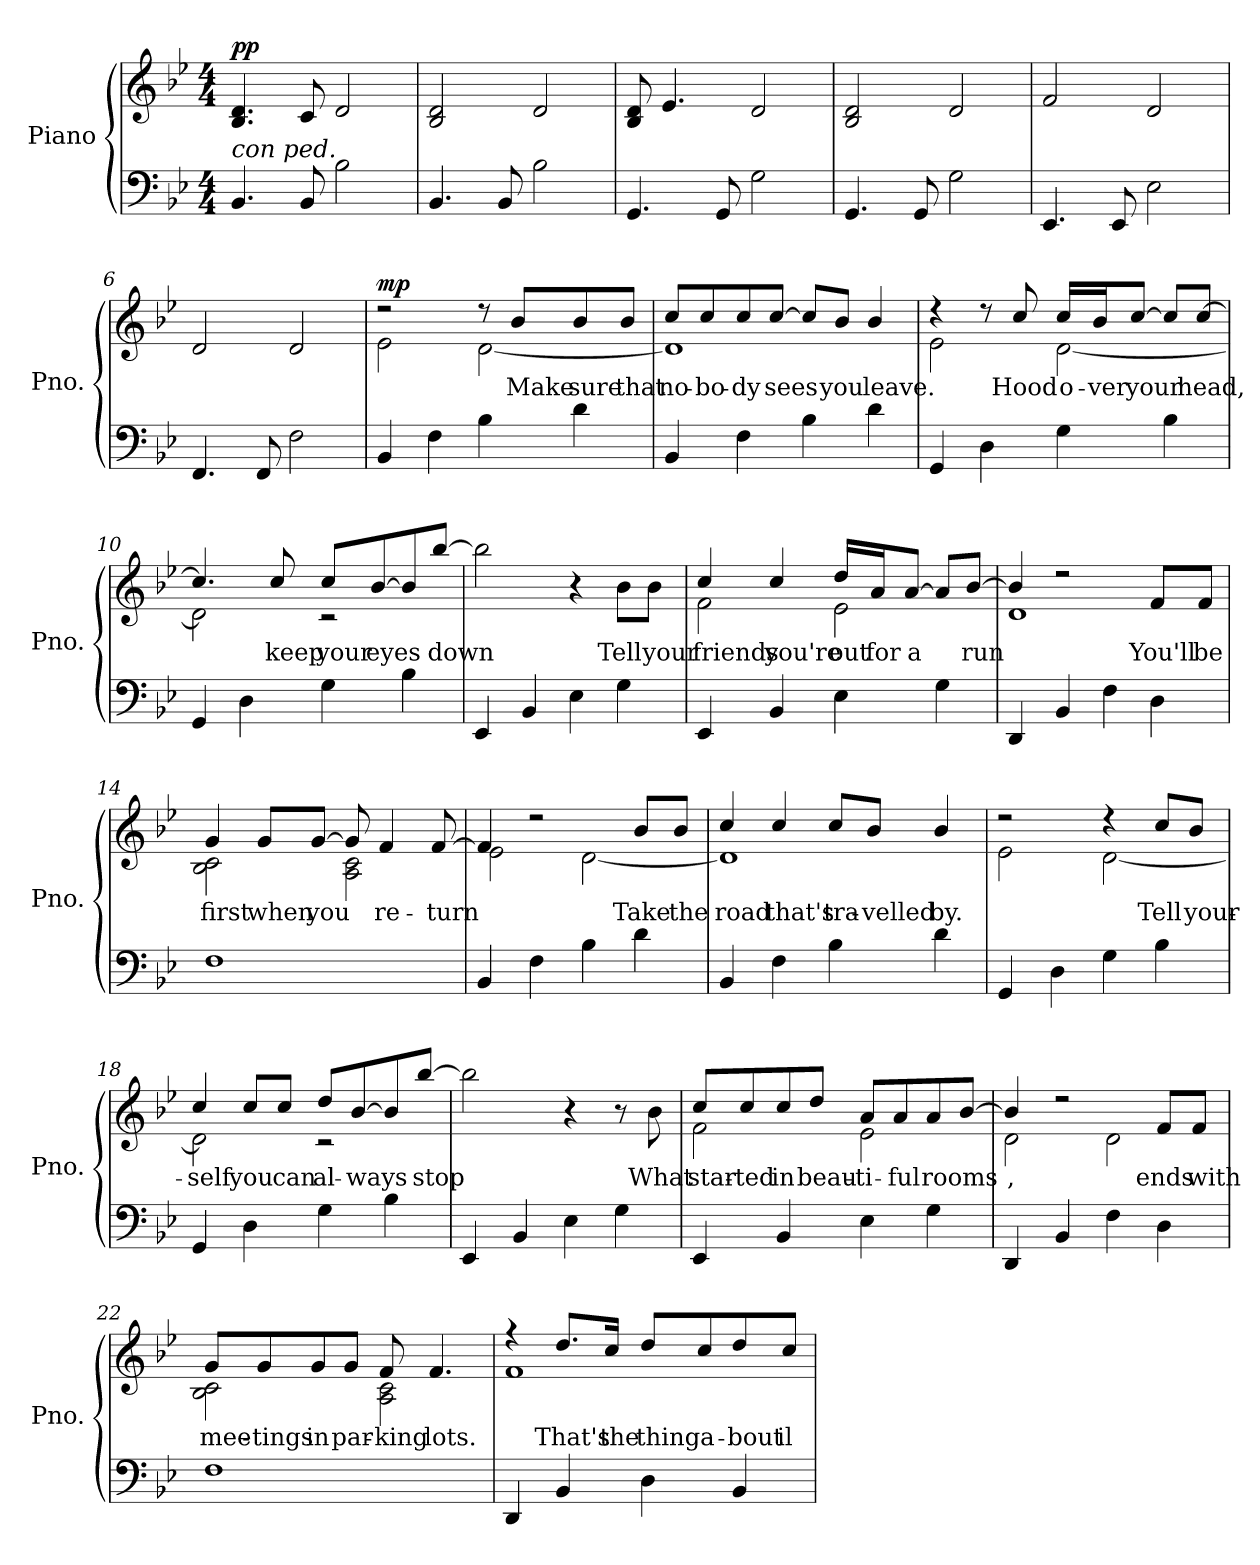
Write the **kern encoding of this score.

**kern	**kern	**text	**dynam
*part1	*part1	*part1	*part1
*staff2	*staff1	*staff1	*staff1/2
*I"Piano	*	*	*
*I'Pno.	*	*	*
*clefF4	*clefG2	*	*
*k[b-e-]	*k[b-e-]	*	*
*M4/4	*M4/4	*	*
*MM130	*MM130	*	*
=1	=1	=1	=1
!LO:TX:a:i:t=con ped.	!	!	!
!	!	!	!LO:DY:b
4.BB-/	4.B-/ 4.d/	.	pp
8BB-/	8c/	.	.
2B-\	2d/	.	.
=2	=2	=2	=2
4.BB-/	2B-/ 2d/	.	.
8BB-/	.	.	.
2B-\	2d/	.	.
=3	=3	=3	=3
4.GG/	8B-/ 8d/	.	.
.	4.e-/	.	.
8GG/	.	.	.
2G\	2d/	.	.
=4	=4	=4	=4
4.GG/	2B-/ 2d/	.	.
8GG/	.	.	.
2G\	2d/	.	.
=5	=5	=5	=5
4.EE-/	2f/	.	.
8EE-/	.	.	.
2E-\	2d/	.	.
=6	=6	=6	=6
4.FF/	2d/	.	.
8FF/	.	.	.
2F\	2d/	.	.
!!LO:LB:g=z
=7	=7	=7	=7
*	*^	*	*
!	!	!	!	!LO:DY:b
4BB-/	2r	2e-\	.	mp
4F\	.	.	.	.
4B-\	8r	[2d\	.	.
!	!	!	!LO:LY:b	!
.	8b-/L	.	Make	.
!	!	!	!LO:LY:b	!
4d\	8b-/	.	sure	.
!	!	!	!LO:LY:b	!
.	8b-/J	.	that	.
=8	=8	=8	=8	=8
!	!	!	!LO:LY:b	!
4BB-/	8cc/L	1d]	no-	.
!	!	!	!LO:LY:b	!
.	8cc/	.	-bo-	.
!	!	!	!LO:LY:b	!
4F\	8cc/	.	-dy	.
!	!	!	!LO:LY:b	!
.	[8cc/J	.	sees	.
4B-\	8cc/L]	.	.	.
!	!	!	!LO:LY:b	!
.	8b-/J	.	you	.
!	!	!	!LO:LY:b	!
4d\	4b-/	.	leave.	.
=9	=9	=9	=9	=9
4GG/	4r	2e-\	.	.
4D\	8r	.	.	.
!	!	!	!LO:LY:b	!
.	8cc/	.	Hood	.
!	!	!	!LO:LY:b	!
4G\	16cc/LL	[2d\	o-	.
!	!	!	!LO:LY:b	!
.	16b-/J	.	-ver	.
!	!	!	!LO:LY:b	!
.	[8cc/J	.	your	.
4B-\	8cc/L]	.	.	.
!	!	!	!LO:LY:b	!
.	[8cc/J	.	head,	.
!!LO:LB:g=z	!!
=10	=10	=10	=10	=10
4GG/	4.cc/]	2d\]	.	.
4D\	.	.	.	.
!	!	!	!LO:LY:b	!
.	8cc/	.	keep	.
!	!	!	!LO:LY:b	!
4G\	8cc/L	2r	your	.
!	!	!	!LO:LY:b	!
.	[8b-/	.	eyes	.
4B-\	8b-/]	.	.	.
!	!	!	!LO:LY:b	!
.	[8bb-/J	.	down	.
*	*v	*v	*	*
=11	=11	=11	=11
!	!	!LO:LY:b	!
4EE-/	2bb-\]	.	.
4BB-/	.	.	.
4E-\	4r	.	.
!	!	!LO:LY:b	!
4G\	8b-\L	Tell	.
!	!	!LO:LY:b	!
.	8b-\J	your	.
=12	=12	=12	=12
!	!	!LO:LY:b	!
*	*^	*	*
4EE-/	4cc/	2f\	friends	.
!	!	!	!LO:LY:b	!
4BB-/	4cc/	.	you're	.
!	!	!	!LO:LY:b	!
4E-\	16dd/LL	2e-\	out	.
!	!	!	!LO:LY:b	!
.	16a/J	.	for	.
!	!	!	!LO:LY:b	!
.	[8a/J	.	a	.
4G\	8a/L]	.	.	.
!	!	!	!LO:LY:b	!
.	[8b-/J	.	run	.
!!LO:LB:g=z	!!
=13	=13	=13	=13	=13
!	!	!	!LO:LY:b	!
4DD/	4b-/]	1d	.	.
4BB-/	2r	.	.	.
4F\	.	.	.	.
!	!	!	!LO:LY:b	!
4D\	8f/L	.	You'll	.
!	!	!	!LO:LY:b	!
.	8f/J	.	be	.
=14	=14	=14	=14	=14
!	!	!	!LO:LY:b	!
1F	4g/	2B-\ 2c\	first	.
!	!	!	!LO:LY:b	!
.	8g/L	.	when	.
!	!	!	!LO:LY:b	!
.	[8g/J	.	you	.
.	8g/]	2A\ 2c\	.	.
!	!	!	!LO:LY:b	!
.	4f/	.	re-	.
!	!	!	!LO:LY:b	!
.	[8f/	.	-turn	.
=15	=15	=15	=15	=15
!	!	!	!LO:LY:b	!
4BB-/	4f/]	2e-\	.	.
4F\	2r	.	.	.
4B-\	.	[2d\	.	.
!	!	!	!LO:LY:b	!
4d\	8b-/L	.	Take	.
!	!	!	!LO:LY:b	!
.	8b-/J	.	the	.
=16	=16	=16	=16	=16
!	!	!	!LO:LY:b	!
4BB-/	4cc/	1d]	road	.
!	!	!	!LO:LY:b	!
4F\	4cc/	.	that's	.
!	!	!	!LO:LY:b	!
4B-\	8cc/L	.	tra-	.
!	!	!	!LO:LY:b	!
.	8b-/J	.	-velled	.
!	!	!	!LO:LY:b	!
4d\	4b-/	.	by.	.
!!LO:LB:g=z	!!
=17	=17	=17	=17	=17
4GG/	2r	2e-\	.	.
4D\	.	.	.	.
4G\	4r	[2d\	.	.
!	!	!	!LO:LY:b	!
4B-\	8cc/L	.	Tell	.
!	!	!	!LO:LY:b	!
.	8b-/J	.	your-	.
=18	=18	=18	=18	=18
!	!	!	!LO:LY:b	!
4GG/	4cc/	2d\]	-self	.
!	!	!	!LO:LY:b	!
4D\	8cc/L	.	you	.
!	!	!	!LO:LY:b	!
.	8cc/J	.	can	.
!	!	!	!LO:LY:b	!
4G\	8dd/L	2r	al-	.
!	!	!	!LO:LY:b	!
.	[8b-/	.	-ways	.
4B-\	8b-/]	.	.	.
!	!	!	!LO:LY:b	!
.	[8bb-/J	.	stop	.
*	*v	*v	*	*
=19	=19	=19	=19
!	!	!LO:LY:b	!
4EE-/	2bb-\]	.	.
4BB-/	.	.	.
4E-\	4r	.	.
4G\	8r	.	.
!	!	!LO:LY:b	!
.	8b-\	What	.
!!LO:LB:g=z
=20	=20	=20	=20
!	!	!LO:LY:b	!
*	*^	*	*
4EE-/	8cc/L	2f\	star-	.
!	!	!	!LO:LY:b	!
.	8cc/	.	-ted	.
!	!	!	!LO:LY:b	!
4BB-/	8cc/	.	in	.
!	!	!	!LO:LY:b	!
.	8dd/J	.	beau-	.
!	!	!	!LO:LY:b	!
4E-\	8a/L	2e-\	-ti-	.
!	!	!	!LO:LY:b	!
.	8a/	.	-ful	.
!	!	!	!LO:LY:b	!
4G\	8a/	.	rooms	.
.	[8b-/J	.	.	.
=21	=21	=21	=21	=21
!	!	!	!LO:LY:b	!
4DD/	4b-/]	2d\	,	.
4BB-/	2r	.	.	.
4F\	.	2d\	.	.
!	!	!	!LO:LY:b	!
4D\	8f/L	.	ends	.
!	!	!	!LO:LY:b	!
.	8f/J	.	with	.
=22	=22	=22	=22	=22
!	!	!	!LO:LY:b	!
1F	8g/L	2B-\ 2c\	mee-	.
!	!	!	!LO:LY:b	!
.	8g/	.	-tings	.
!	!	!	!LO:LY:b	!
.	8g/	.	in	.
!	!	!	!LO:LY:b	!
.	8g/J	.	par-	.
!	!	!	!LO:LY:b	!
.	8f/	2A\ 2c\	-king	.
!	!	!	!LO:LY:b	!
.	4.f/	.	lots.	.
!!LO:PB:g=z	!!
=23	=23	=23	=23	=23
4DD/	4r	1f	.	.
!	!	!	!LO:LY:b	!
4BB-/	8.dd/L	.	That's	.
!	!	!	!LO:LY:b	!
.	16cc/Jk	.	the	.
!	!	!	!LO:LY:b	!
4D\	8dd/L	.	thing	.
!	!	!	!LO:LY:b	!
.	8cc/	.	a-	.
!	!	!	!LO:LY:b	!
4BB-/	8dd/	.	-bout	.
!	!	!	!LO:LY:b	!
.	8cc/J	.	il-	.
*	*v	*v	*	*
=	=	=	=
*-	*-	*-	*-
